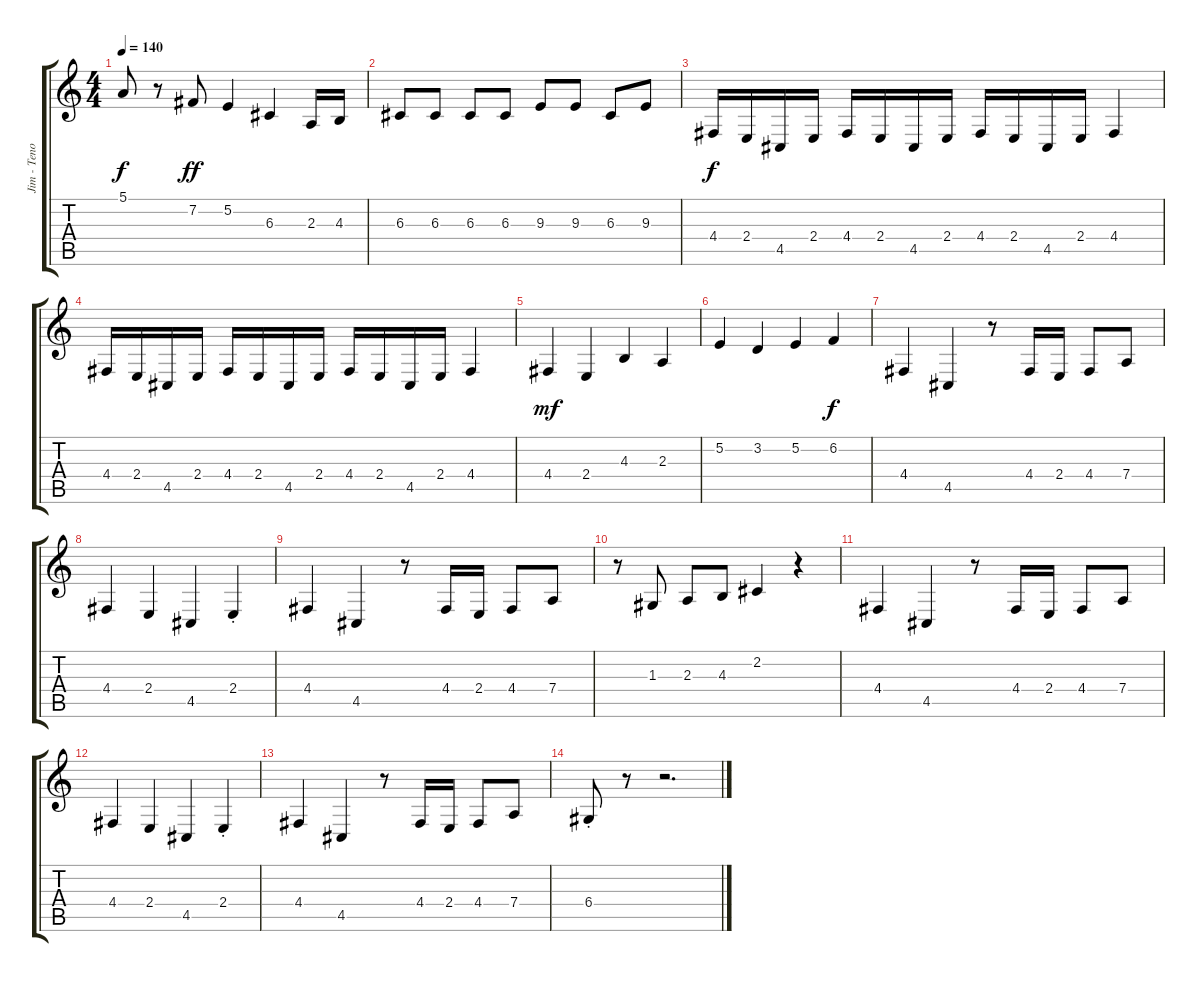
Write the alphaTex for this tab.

\track ("Jim - Tenor Sax" "Jim - Teno") {instrument tenorsax}
\staff {score tabs}
\tuning (E4 B3 G3 D3 A2 E2) {hide}
\ts (4 4)
\tempo 140
\clef g2
\ks c
5.1.8{dy f} r.8 7.2.8{dy ff} 5.2.4 6.3.4 2.3.16 4.3.16 |
6.3.8 6.3.8 6.3.8 6.3.8 9.3.8 9.3.8 6.3.8 9.3.8 |
4.4.16{dy f} 2.4.16 4.5.16 2.4.16 4.4.16 2.4.16 4.5.16 2.4.16 4.4.16 2.4.16 4.5.16 2.4.16 4.4.4 |
4.4.16 2.4.16 4.5.16 2.4.16 4.4.16 2.4.16 4.5.16 2.4.16 4.4.16 2.4.16 4.5.16 2.4.16 4.4.4 |
4.4.4{dy mf} 2.4.4 4.3.4 2.3.4 |
5.2.4 3.2.4 5.2.4 6.2.4{dy f} |
4.4.4 4.5.4 r.8 4.4.16 2.4.16 4.4.8 7.4.8 |
4.4.4 2.4.4 4.5.4 2.4{st}.4 |
4.4.4 4.5.4 r.8 4.4.16 2.4.16 4.4.8 7.4.8 |
r.8 1.3.8 2.3.8 4.3.8 2.2.4 r.4 |
4.4.4 4.5.4 r.8 4.4.16 2.4.16 4.4.8 7.4.8 |
4.4.4 2.4.4 4.5.4 2.4{st}.4 |
4.4.4 4.5.4 r.8 4.4.16 2.4.16 4.4.8 7.4.8 |
6.4{st}.8 r.8 r.2{d}
